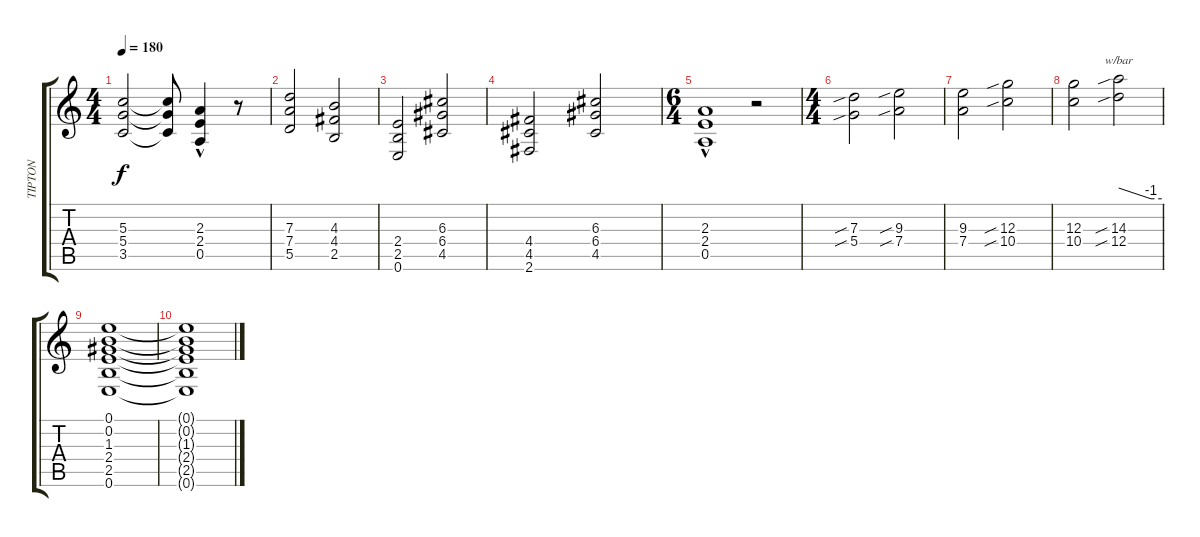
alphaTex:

\track ("TIPTON" "TIPTON") {instrument distortionguitar}
\staff {score tabs}
\tuning (E4 B3 G3 D3 A2 E2) {hide}
\ts (4 4)
\tempo 180
\clef g2
\ks c
(5.3 5.4 3.5).2{dy f} (5.3{t} 5.4{t} 3.5{t}).8 (2.3{hac} 2.4{hac} 0.5{hac}).4 r.8 |
(7.3 7.4 5.5).2 (4.3 4.4 2.5).2 |
(2.4 2.5 0.6).2 (6.3 6.4 4.5).2 |
(4.4 4.5 2.6).2 (6.3 6.4 4.5).2 |
\ts (6 4)
(2.3{hac} 2.4{hac} 0.5{hac}).1 r.2 |
\ts (4 4)
(7.3{sib} 5.4{sib}).2 (9.3{sib} 7.4{sib}).2 |
(9.3 7.4).2 (12.3{sib} 10.4{sib}).2 |
(12.3 10.4).2 (14.3{sib} 12.4{sib}).2{tbe (custom default 0 0 45 -4 60 -4)} |
(0.1 0.2 1.3 2.4 2.5 0.6).1 |
(0.1{t} 0.2{t} 1.3{t} 2.4{t} 2.5{t} 0.6{t}).1
